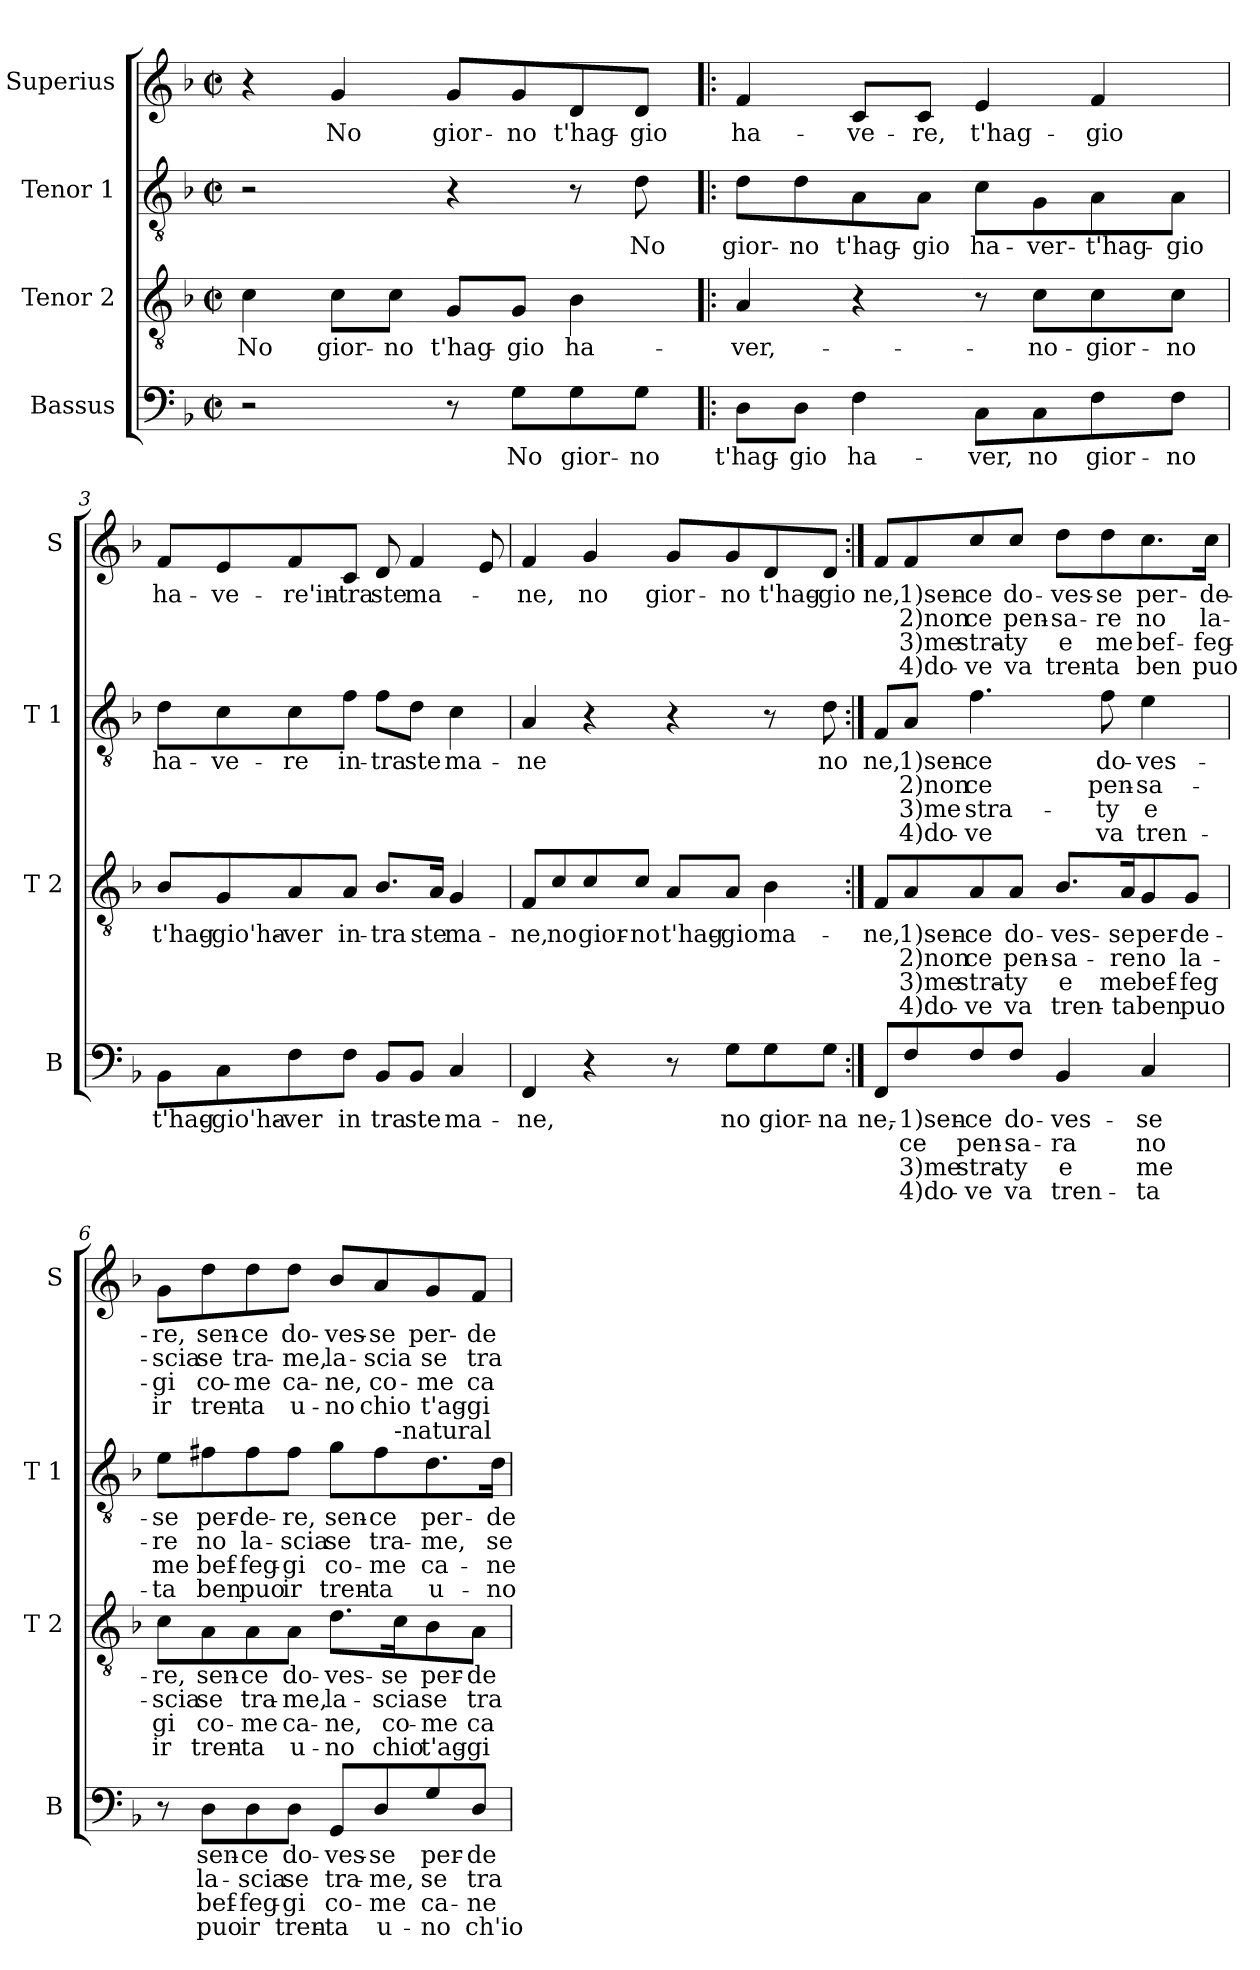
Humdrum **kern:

**kern	**text	**text	**text	**text	**kern	**text	**text	**text	**text	**kern	**text	**text	**text	**text	**kern	**text	**text	**text	**text
*part4	*part4	*part4	*part4	*part4	*part3	*part3	*part3	*part3	*part3	*part2	*part2	*part2	*part2	*part2	*part1	*part1	*part1	*part1	*part1
*staff4	*staff4	*staff4	*staff4	*staff4	*staff3	*staff3	*staff3	*staff3	*staff3	*staff2	*staff2	*staff2	*staff2	*staff2	*staff1	*staff1	*staff1	*staff1	*staff1
*I"Bassus	*	*	*	*	*I"Tenor 2	*	*	*	*	*I"Tenor 1	*	*	*	*	*I"Superius	*	*	*	*
*I'B	*	*	*	*	*I'T 2	*	*	*	*	*I'T 1	*	*	*	*	*I'S	*	*	*	*
*clefF4	*	*	*	*	*clefGv2	*	*	*	*	*clefGv2	*	*	*	*	*clefG2	*	*	*	*
*k[b-]	*	*	*	*	*k[b-]	*	*	*	*	*k[b-]	*	*	*	*	*k[b-]	*	*	*	*
*F:	*	*	*	*	*F:	*	*	*	*	*F:	*	*	*	*	*F:	*	*	*	*
*M2/2	*	*	*	*	*M2/2	*	*	*	*	*M2/2	*	*	*	*	*M2/2	*	*	*	*
*met(c|)	*	*	*	*	*met(c|)	*	*	*	*	*met(c|)	*	*	*	*	*met(c|)	*	*	*	*
=1	=1	=1	=1	=1	=1	=1	=1	=1	=1	=1	=1	=1	=1	=1	=1	=1	=1	=1	=1
2r	.	.	.	.	4c\	No	.	.	.	2r	.	.	.	.	4r	.	.	.	.
.	.	.	.	.	8c\L	gior-	.	.	.	.	.	.	.	.	4g/	No	.	.	.
.	.	.	.	.	8c\J	-no	.	.	.	.	.	.	.	.	.	.	.	.	.
8r	.	.	.	.	8G/L	t'hag-	.	.	.	4r	.	.	.	.	8g/L	gior-	.	.	.
8G\L	No	.	.	.	8G/J	-gio	.	.	.	.	.	.	.	.	8g/	-no	.	.	.
8G\	gior-	.	.	.	4B-\	ha-	.	.	.	8r	.	.	.	.	8d/	t'hag-	.	.	.
8G\J	-no	.	.	.	.	.	.	.	.	8d\	No	.	.	.	8d/J	-gio	.	.	.
=2!|:	=2!|:	=2!|:	=2!|:	=2!|:	=2!|:	=2!|:	=2!|:	=2!|:	=2!|:	=2!|:	=2!|:	=2!|:	=2!|:	=2!|:	=2!|:	=2!|:	=2!|:	=2!|:	=2!|:
8D\L	t'hag-	.	.	.	4A/	-ver,-	.	.	.	8d\L	gior-	.	.	.	4f/	ha-	.	.	.
8D\J	-gio	.	.	.	.	.	.	.	.	8d\	-no	.	.	.	.	.	.	.	.
4F\	ha-	.	.	.	4r	.	.	.	.	8A\	t'hag-	.	.	.	8c/L	-ve-	.	.	.
.	.	.	.	.	.	.	.	.	.	8A\J	-gio	.	.	.	8c/J	-re,	.	.	.
8C\L	-ver,	.	.	.	8r	.	.	.	.	8c\L	ha-	.	.	.	4e/	t'hag-	.	.	.
8C\	no	.	.	.	8c\L	-no-	.	.	.	8G\	-ver-	.	.	.	.	.	.	.	.
8F\	gior-	.	.	.	8c\	-gior-	.	.	.	8A\	-t'hag-	.	.	.	4f/	-gio	.	.	.
8F\J	-no	.	.	.	8c\J	-no	.	.	.	8A\J	-gio	.	.	.	.	.	.	.	.
=3	=3	=3	=3	=3	=3	=3	=3	=3	=3	=3	=3	=3	=3	=3	=3	=3	=3	=3	=3
8BB-\L	t'hag-	.	.	.	8B-/L	t'hag-	.	.	.	8d\L	ha-	.	.	.	8f/L	ha-	.	.	.
8C\	-gio'ha-	.	.	.	8G/	-gio'ha-	.	.	.	8c\	-ve-	.	.	.	8e/	-ve-	.	.	.
8F\	-ver	.	.	.	8A/	-ver	.	.	.	8c\	-re	.	.	.	8f/	-re'in-	.	.	.
8F\J	in	.	.	.	8A/J	in-	.	.	.	8f\J	in-	.	.	.	8c/J	-tra	.	.	.
8BB-/L	tra	.	.	.	8.B-/L	-tra	.	.	.	8f\L	-tra	.	.	.	8d/	ste	.	.	.
8BB-/J	ste	.	.	.	.	.	.	.	.	8d\J	ste	.	.	.	4f/	ma-	.	.	.
.	.	.	.	.	16A/Jk	ste	.	.	.	.	.	.	.	.	.	.	.	.	.
4C/	ma-	.	.	.	4G/	ma-	.	.	.	4c\	ma-	.	.	.	.	.	.	.	.
.	.	.	.	.	.	.	.	.	.	.	.	.	.	.	8e/	.	.	.	.
!!LO:LB:g=z
=4	=4	=4	=4	=4	=4	=4	=4	=4	=4	=4	=4	=4	=4	=4	=4	=4	=4	=4	=4
4FF/	-ne,	.	.	.	8F/L	-ne,	.	.	.	4A/	-ne	.	.	.	4f/	-ne,	.	.	.
.	.	.	.	.	8c/	no	.	.	.	.	.	.	.	.	.	.	.	.	.
4r	.	.	.	.	8c/	gior-	.	.	.	4r	.	.	.	.	4g/	no	.	.	.
.	.	.	.	.	8c/J	-no	.	.	.	.	.	.	.	.	.	.	.	.	.
8r	.	.	.	.	8A/L	t'hag-	.	.	.	4r	.	.	.	.	8g/L	gior-	.	.	.
8G\L	no	.	.	.	8A/J	-gio	.	.	.	.	.	.	.	.	8g/	-no	.	.	.
8G\	gior-	.	.	.	4B-\	ma-	.	.	.	8r	.	.	.	.	8d/	t'hag-	.	.	.
8G\J	-na	.	.	.	.	.	.	.	.	8d\	no	.	.	.	8d/J	-gio	.	.	.
=5:|!	=5:|!	=5:|!	=5:|!	=5:|!	=5:|!	=5:|!	=5:|!	=5:|!	=5:|!	=5:|!	=5:|!	=5:|!	=5:|!	=5:|!	=5:|!	=5:|!	=5:|!	=5:|!	=5:|!
8FF/L	ne,-	.	.	.	8F/L	-ne,	.	.	.	8F/L	ne,	.	.	.	8f/L	ne,	.	.	.
8F/	-1)sen-	ce	3)me	4)do-	8A/	1)sen-	2)non	3)me	4)do-	8A/J	1)sen-	2)non	3)me	4)do-	8f/	1)sen-	2)non	3)me	4)do-
8F/	-ce	pen-	stra-	-ve	8A/	-ce	ce	stra-	-ve	4.f\	-ce	ce	stra-	-ve	8cc/	-ce	ce	stra-	-ve
8F/J	do-	-sa-	-ty	va	8A/J	do-	pen-	-ty	va	.	.	.	.	.	8cc/J	do-	pen-	-ty	va
4BB-/	-ves-	-ra	e	tren-	8.B-/L	-ves-	-sa-	e	tren-	.	.	.	.	.	8dd\L	-ves-	-sa-	e	tren-
.	.	.	.	.	.	.	.	.	.	8f\	do-	pen-	-ty	va	8dd\	-se	-re	me	-ta
.	.	.	.	.	16A/K	-se	-re	me	-ta	.	.	.	.	.	.	.	.	.	.
4C/	-se	no	me	-ta	8G/	per-	no	bef-	ben	4e\	-ves-	-sa-	e	tren-	8.cc\	per-	no	bef-	ben
.	.	.	.	.	8G/J	-de-	la-	-feg	puo	.	.	.	.	.	.	.	.	.	.
.	.	.	.	.	.	.	.	.	.	.	.	.	.	.	16cc\Jk	-de-	la-	-feg-	puo
=6	=6	=6	=6	=6	=6	=6	=6	=6	=6	=6	=6	=6	=6	=6	=6	=6	=6	=6	=6
*	*	*	*	*	*	*	*	*	*	*^	*	*	*	*	*	*	*	*	*
8r	.	.	.	.	8c\L	-re,	-scia	gi	ir	8e\L	2ryy	-se	-re	me	-ta	8g\L	-re,	-scia	-gi	ir
8D\L	sen-	la-	bef-	puo	8A\	sen-	se	co-	tren-	8f#X\	.	per-	no	bef-	ben	8dd\	sen-	se	co-	tren-
8D\	-ce	-scia	-feg-	ir	8A\	-ce	tra-	-me	-ta	8f#\	.	-de-	la-	-feg-	puo	8dd\	-ce	tra-	-me	-ta
8D\J	do-	se	-gi	tren-	8A\J	do-	-me,	ca-	u-	8f#\J	.	-re,	-scia	-gi	ir	8dd\J	do-	-me,	ca-	u-
8GG/L	-ves-	tra-	co-	-ta	8.d\L	-ves-	la-	-ne,	-no	8g\L	8.ryy	sen-	se	co-	tren-	8b-/L	-ves-	la-	-ne,	-no
8D/	-se	-me,	-me	u-	.	.	.	.	.	8f#\	.	-ce	tra-	-me	-ta	8a/	-se	-scia	co-	chio
!	!	!	!	!	!	!	!	!	!	!	!LO:TX:a:t=-natural	!	!	!	!	!	!	!	!	!
.	.	.	.	.	16c\K	-se	-scia	co-	chio	.	4ryy	.	.	.	.	.	.	.	.	.
8G/	per-	se	ca-	-no	8B-\	per-	se	-me	t'ag-	8.d\	.	per-	-me,	ca-	u-	8g/	per-	se	-me	t'ag-
8D/J	-de-	tra-	-ne	ch'io	8A\J	-de-	tra-	ca-	-gi-	.	.	.	.	.	.	8f/J	-de-	tra-	ca-	-gi-
.	.	.	.	.	.	.	.	.	.	16d\Jk	16ryy	-de-	se	-ne	-no	.	.	.	.	.
*	*	*	*	*	*	*	*	*	*	*v	*v	*	*	*	*	*	*	*	*	*
=	=	=	=	=	=	=	=	=	=	=	=	=	=	=	=	=	=	=	=
*-	*-	*-	*-	*-	*-	*-	*-	*-	*-	*-	*-	*-	*-	*-	*-	*-	*-	*-	*-
